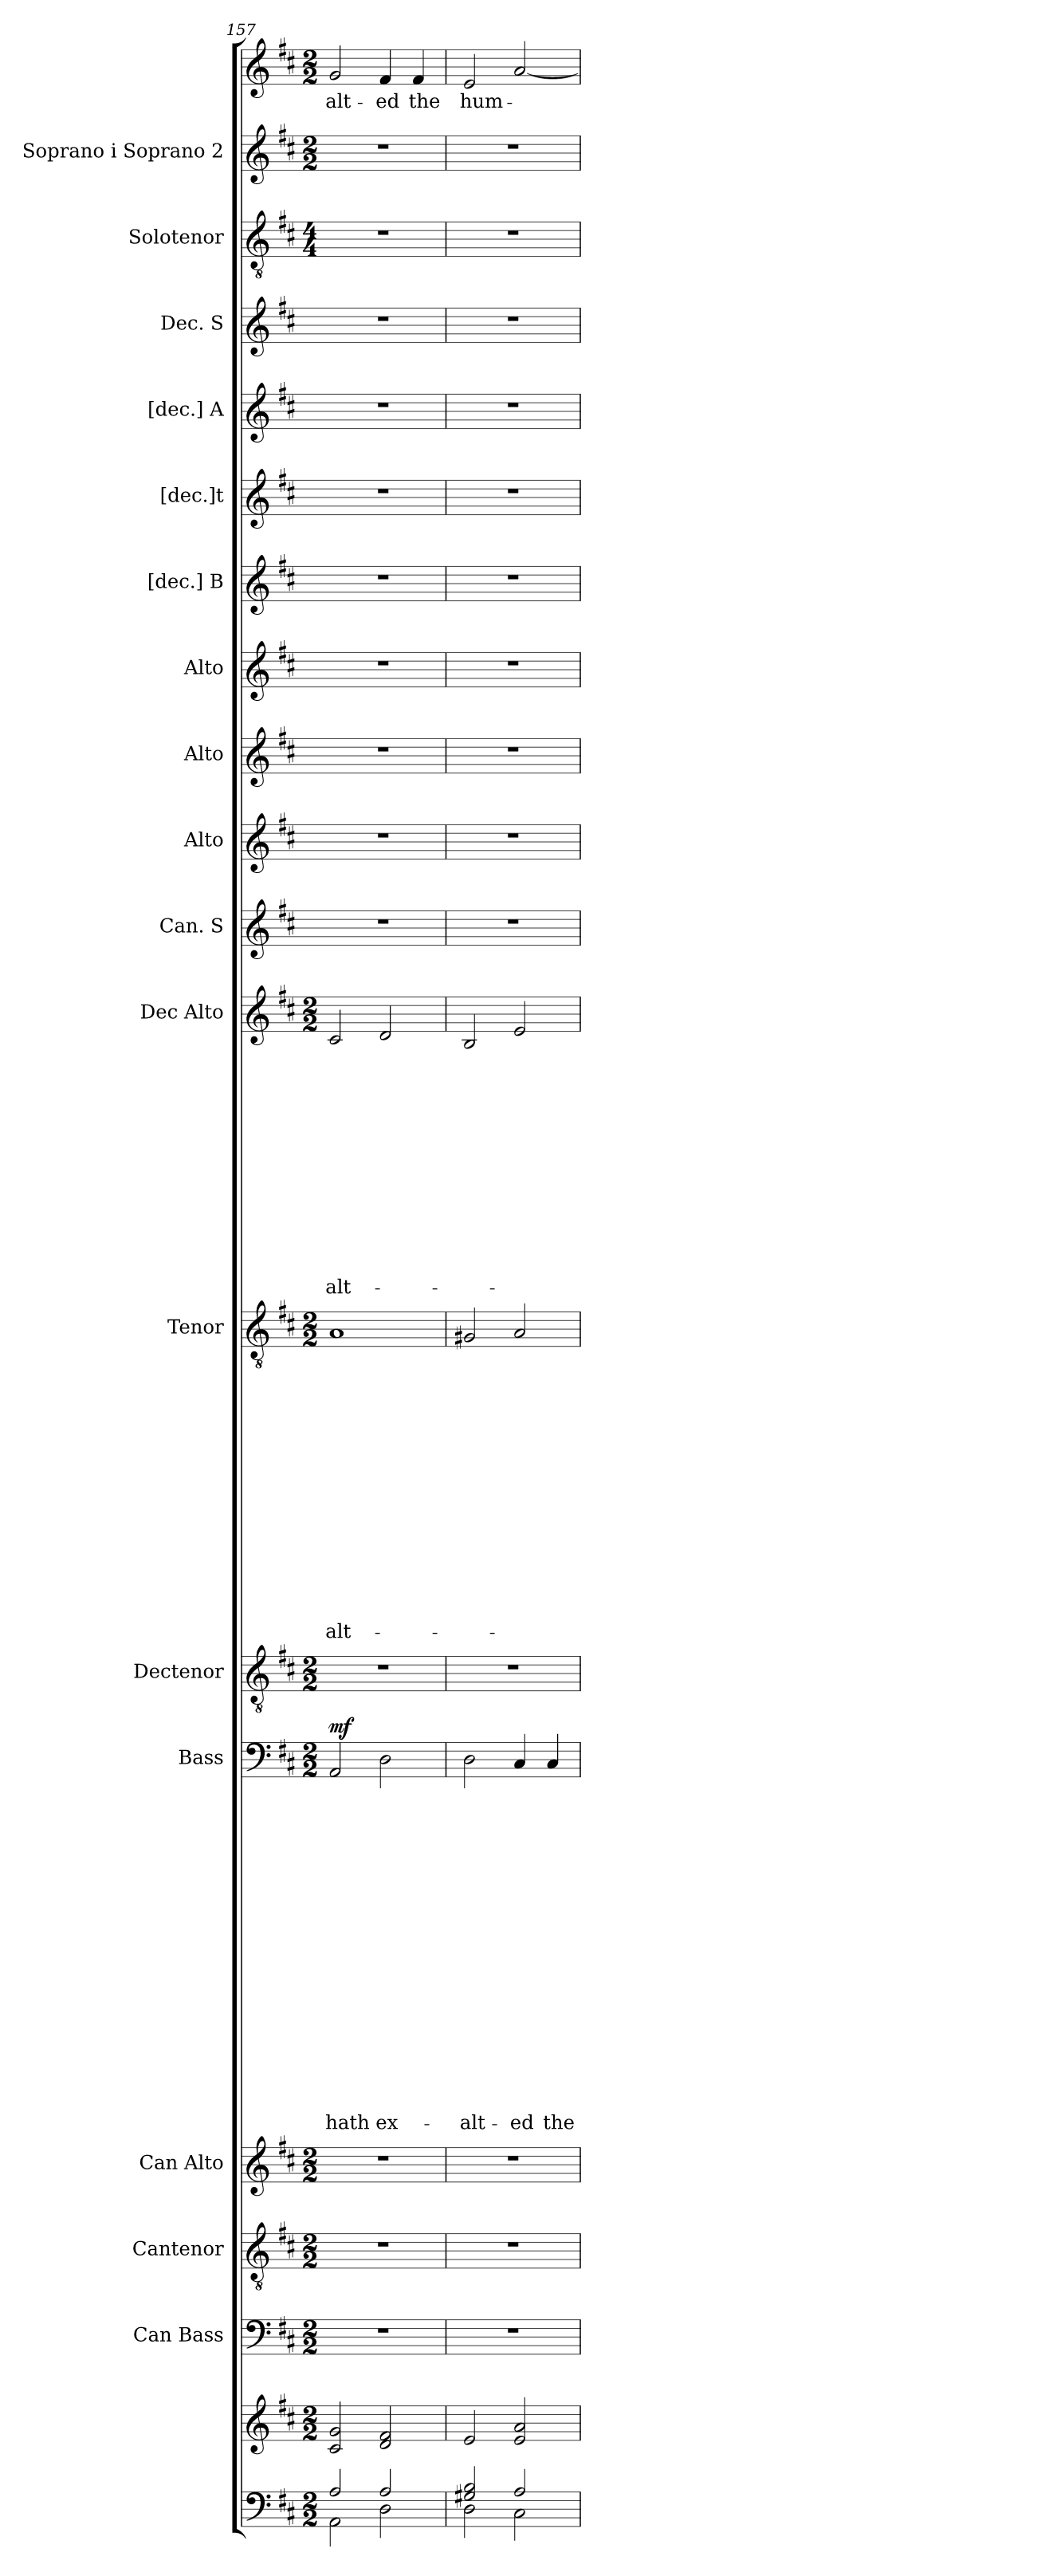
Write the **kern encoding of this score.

**kern	**kern	**kern	**kern	**kern	**kern	**text	**text	**text	**text	**text	**text	**text	**text	**text	**text	**text	**text	**text	**text	**text	**text	**text	**text	**dynam	**kern	**kern	**text	**text	**text	**text	**text	**text	**text	**text	**text	**text	**text	**text	**text	**text	**text	**kern	**text	**text	**text	**text	**text	**text	**text	**text	**text	**text	**text	**text	**text	**kern	**kern	**kern	**kern	**kern	**kern	**kern	**kern	**kern	**kern	**kern	**text
*part19	*part18	*part17	*part16	*part15	*part14	*part14	*part14	*part14	*part14	*part14	*part14	*part14	*part14	*part14	*part14	*part14	*part14	*part14	*part14	*part14	*part14	*part14	*part14	*part14	*part13	*part12	*part12	*part12	*part12	*part12	*part12	*part12	*part12	*part12	*part12	*part12	*part12	*part12	*part12	*part12	*part12	*part11	*part11	*part11	*part11	*part11	*part11	*part11	*part11	*part11	*part11	*part11	*part11	*part11	*part11	*part10	*part9	*part8	*part7	*part6	*part5	*part4	*part3	*part2	*part1	*part1	*part1
*staff20	*staff19	*staff18	*staff17	*staff16	*staff15	*staff15	*staff15	*staff15	*staff15	*staff15	*staff15	*staff15	*staff15	*staff15	*staff15	*staff15	*staff15	*staff15	*staff15	*staff15	*staff15	*staff15	*staff15	*staff15	*staff14	*staff13	*staff13	*staff13	*staff13	*staff13	*staff13	*staff13	*staff13	*staff13	*staff13	*staff13	*staff13	*staff13	*staff13	*staff13	*staff13	*staff12	*staff12	*staff12	*staff12	*staff12	*staff12	*staff12	*staff12	*staff12	*staff12	*staff12	*staff12	*staff12	*staff12	*staff11	*staff10	*staff9	*staff8	*staff7	*staff6	*staff5	*staff4	*staff3	*staff2	*staff1	*staff1
*	*	*I"Can Bass	*I"Cantenor	*I"Can Alto	*I"Bass	*	*	*	*	*	*	*	*	*	*	*	*	*	*	*	*	*	*	*	*I"Dectenor	*I"Tenor	*	*	*	*	*	*	*	*	*	*	*	*	*	*	*	*I"Dec Alto	*	*	*	*	*	*	*	*	*	*	*	*	*	*I"Can. S	*I"Alto	*I"Alto	*I"Alto	*I"[dec.] B	*I"[dec.]t	*I"[dec.] A	*I"Dec. S	*I"Solotenor	*I"Soprano i Soprano 2	*	*
*	*	*	*	*I'Can Alto	*I'Bass	*	*	*	*	*	*	*	*	*	*	*	*	*	*	*	*	*	*	*	*I'Dectenor	*	*	*	*	*	*	*	*	*	*	*	*	*	*	*	*	*I'Dec Alto	*	*	*	*	*	*	*	*	*	*	*	*	*	*	*	*	*	*	*	*	*	*	*I'Si	*	*
*clefF4	*clefG2	*clefF4	*clefGv2	*clefG2	*clefF4	*	*	*	*	*	*	*	*	*	*	*	*	*	*	*	*	*	*	*	*clefGv2	*clefGv2	*	*	*	*	*	*	*	*	*	*	*	*	*	*	*	*clefG2	*	*	*	*	*	*	*	*	*	*	*	*	*	*clefG2	*clefG2	*clefG2	*clefG2	*clefG2	*clefG2	*clefG2	*clefG2	*clefGv2	*clefG2	*clefG2	*
*k[f#c#]	*k[f#c#]	*k[f#c#]	*k[f#c#]	*k[f#c#]	*k[f#c#]	*	*	*	*	*	*	*	*	*	*	*	*	*	*	*	*	*	*	*	*k[f#c#]	*k[f#c#]	*	*	*	*	*	*	*	*	*	*	*	*	*	*	*	*k[f#c#]	*	*	*	*	*	*	*	*	*	*	*	*	*	*k[f#c#]	*k[f#c#]	*k[f#c#]	*k[f#c#]	*k[f#c#]	*k[f#c#]	*k[f#c#]	*k[f#c#]	*k[f#c#]	*k[f#c#]	*k[f#c#]	*
*D:	*D:	*D:	*D:	*D:	*D:	*	*	*	*	*	*	*	*	*	*	*	*	*	*	*	*	*	*	*	*D:	*D:	*	*	*	*	*	*	*	*	*	*	*	*	*	*	*	*D:	*	*	*	*	*	*	*	*	*	*	*	*	*	*D:	*D:	*D:	*D:	*D:	*D:	*D:	*D:	*D:	*D:	*D:	*
*M2/2	*M2/2	*M2/2	*M2/2	*M2/2	*M2/2	*	*	*	*	*	*	*	*	*	*	*	*	*	*	*	*	*	*	*	*M2/2	*M2/2	*	*	*	*	*	*	*	*	*	*	*	*	*	*	*	*M2/2	*	*	*	*	*	*	*	*	*	*	*	*	*	*	*	*	*	*	*	*	*	*M4/4	*M2/2	*M2/2	*
=157	=157	=157	=157	=157	=157	=157	=157	=157	=157	=157	=157	=157	=157	=157	=157	=157	=157	=157	=157	=157	=157	=157	=157	=157	=157	=157	=157	=157	=157	=157	=157	=157	=157	=157	=157	=157	=157	=157	=157	=157	=157	=157	=157	=157	=157	=157	=157	=157	=157	=157	=157	=157	=157	=157	=157	=157	=157	=157	=157	=157	=157	=157	=157	=157	=157	=157	=157
*^	*	*	*	*	*	*	*	*	*	*	*	*	*	*	*	*	*	*	*	*	*	*	*	*	*	*	*	*	*	*	*	*	*	*	*	*	*	*	*	*	*	*	*	*	*	*	*	*	*	*	*	*	*	*	*	*	*	*	*	*	*	*	*	*	*	*	*
!	!	!	!	!	!	!	!	!	!	!	!	!	!	!	!	!	!	!	!	!	!	!	!	!LO:LY:b	!LO:DY:a	!	!	!	!	!	!	!	!	!	!	!	!	!	!	!	!	!LO:LY:b	!	!	!	!	!	!	!	!	!	!	!	!	!	!LO:LY:b	!	!	!	!	!	!	!	!	!	!	!	!LO:LY:b
2A/	2AA\	2c#/ 2g/	1r	1r	1r	2AA/	.	.	.	.	.	.	.	.	.	.	.	.	.	.	.	.	.	hath	mf	1r	1A	.	.	.	.	.	.	.	.	.	.	.	.	.	.	-alt-	2c#/	.	.	.	.	.	.	.	.	.	.	.	.	-alt-	1r	1r	1r	1r	1r	1r	1r	1r	1r	1r	2g/	-alt-
!	!	!	!	!	!	!	!	!	!	!	!	!	!	!	!	!	!	!	!	!	!	!	!	!LO:LY:b	!	!	!	!	!	!	!	!	!	!	!	!	!	!	!	!	!	!	!	!	!	!	!	!	!	!	!	!	!	!	!	!	!	!	!	!	!	!	!	!	!	!	!	!LO:LY:b
2A/	2D\	2d/ 2f#/	.	.	.	2D\	.	.	.	.	.	.	.	.	.	.	.	.	.	.	.	.	.	ex-	.	.	.	.	.	.	.	.	.	.	.	.	.	.	.	.	.	.	2d/	.	.	.	.	.	.	.	.	.	.	.	.	.	.	.	.	.	.	.	.	.	.	.	4f#/	-ed
!	!	!	!	!	!	!	!	!	!	!	!	!	!	!	!	!	!	!	!	!	!	!	!	!	!	!	!	!	!	!	!	!	!	!	!	!	!	!	!	!	!	!	!	!	!	!	!	!	!	!	!	!	!	!	!	!	!	!	!	!	!	!	!	!	!	!	!	!LO:LY:b
.	.	.	.	.	.	.	.	.	.	.	.	.	.	.	.	.	.	.	.	.	.	.	.	.	.	.	.	.	.	.	.	.	.	.	.	.	.	.	.	.	.	.	.	.	.	.	.	.	.	.	.	.	.	.	.	.	.	.	.	.	.	.	.	.	.	.	4f#/	the
!!LO:PB:g=z
=158	=158	=158	=158	=158	=158	=158	=158	=158	=158	=158	=158	=158	=158	=158	=158	=158	=158	=158	=158	=158	=158	=158	=158	=158	=158	=158	=158	=158	=158	=158	=158	=158	=158	=158	=158	=158	=158	=158	=158	=158	=158	=158	=158	=158	=158	=158	=158	=158	=158	=158	=158	=158	=158	=158	=158	=158	=158	=158	=158	=158	=158	=158	=158	=158	=158	=158	=158	=158
!	!	!	!	!	!	!	!	!	!	!	!	!	!	!	!	!	!	!	!	!	!	!	!	!LO:LY:b	!	!	!	!	!	!	!	!	!	!	!	!	!	!	!	!	!	!	!	!	!	!	!	!	!	!	!	!	!	!	!	!	!	!	!	!	!	!	!	!	!	!	!	!LO:LY:b
2G#X/ 2B/	2D\	2e/	1r	1r	1r	2D\	.	.	.	.	.	.	.	.	.	.	.	.	.	.	.	.	.	-alt-	.	1r	2G#X/	.	.	.	.	.	.	.	.	.	.	.	.	.	.	.	2B/	.	.	.	.	.	.	.	.	.	.	.	.	.	1r	1r	1r	1r	1r	1r	1r	1r	1r	1r	2e/	hum-
!	!	!	!	!	!	!	!	!	!	!	!	!	!	!	!	!	!	!	!	!	!	!	!	!LO:LY:b	!	!	!	!	!	!	!	!	!	!	!	!	!	!	!	!	!	!	!	!	!	!	!	!	!	!	!	!	!	!	!	!	!	!	!	!	!	!	!	!	!	!	!	!
2A/	2C#\	2e/ 2a/	.	.	.	4C#/	.	.	.	.	.	.	.	.	.	.	.	.	.	.	.	.	.	-ed	.	.	2A/	.	.	.	.	.	.	.	.	.	.	.	.	.	.	.	2e/	.	.	.	.	.	.	.	.	.	.	.	.	.	.	.	.	.	.	.	.	.	.	.	[<2a/	.
!	!	!	!	!	!	!	!	!	!	!	!	!	!	!	!	!	!	!	!	!	!	!	!	!LO:LY:b	!	!	!	!	!	!	!	!	!	!	!	!	!	!	!	!	!	!	!	!	!	!	!	!	!	!	!	!	!	!	!	!	!	!	!	!	!	!	!	!	!	!	!	!
.	.	.	.	.	.	4C#/	.	.	.	.	.	.	.	.	.	.	.	.	.	.	.	.	.	the	.	.	.	.	.	.	.	.	.	.	.	.	.	.	.	.	.	.	.	.	.	.	.	.	.	.	.	.	.	.	.	.	.	.	.	.	.	.	.	.	.	.	.	.
*v	*v	*	*	*	*	*	*	*	*	*	*	*	*	*	*	*	*	*	*	*	*	*	*	*	*	*	*	*	*	*	*	*	*	*	*	*	*	*	*	*	*	*	*	*	*	*	*	*	*	*	*	*	*	*	*	*	*	*	*	*	*	*	*	*	*	*	*	*
=	=	=	=	=	=	=	=	=	=	=	=	=	=	=	=	=	=	=	=	=	=	=	=	=	=	=	=	=	=	=	=	=	=	=	=	=	=	=	=	=	=	=	=	=	=	=	=	=	=	=	=	=	=	=	=	=	=	=	=	=	=	=	=	=	=	=	=
*-	*-	*-	*-	*-	*-	*-	*-	*-	*-	*-	*-	*-	*-	*-	*-	*-	*-	*-	*-	*-	*-	*-	*-	*-	*-	*-	*-	*-	*-	*-	*-	*-	*-	*-	*-	*-	*-	*-	*-	*-	*-	*-	*-	*-	*-	*-	*-	*-	*-	*-	*-	*-	*-	*-	*-	*-	*-	*-	*-	*-	*-	*-	*-	*-	*-	*-	*-
